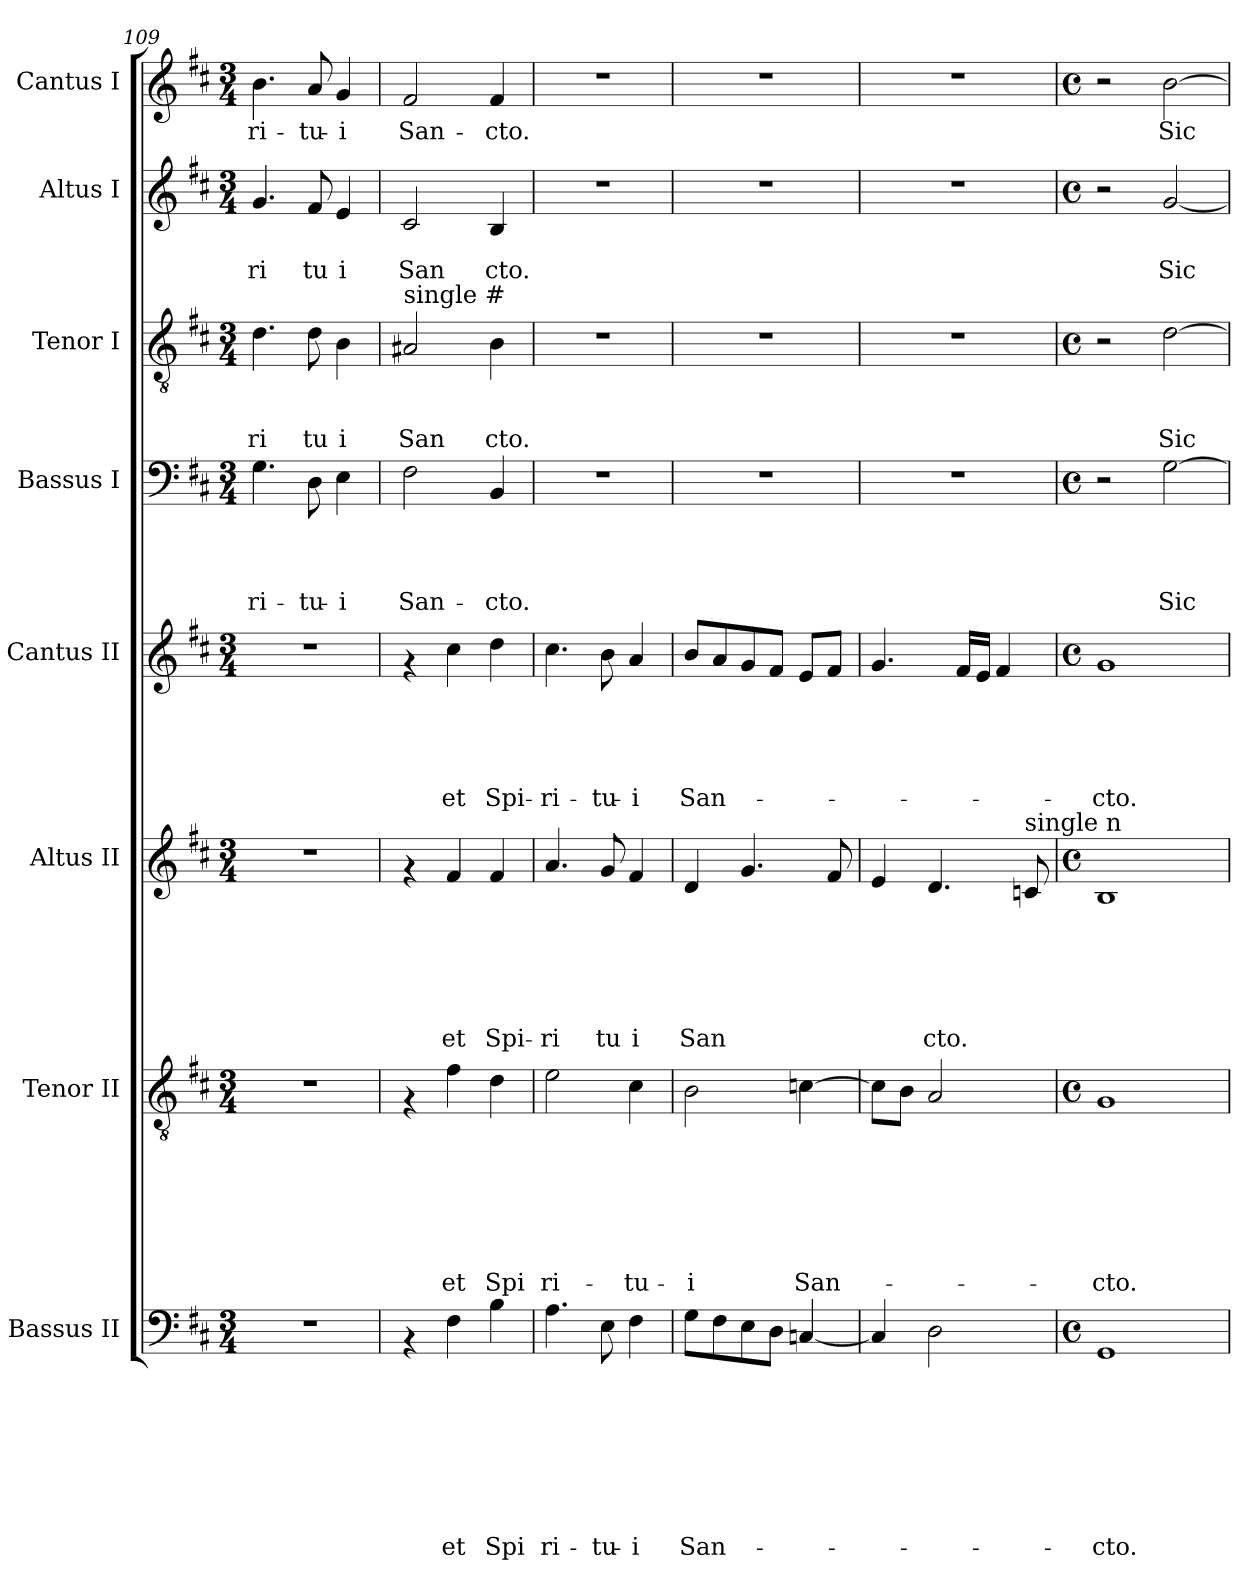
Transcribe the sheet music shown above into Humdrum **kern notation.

**kern	**text	**text	**text	**text	**text	**text	**text	**text	**kern	**text	**text	**text	**text	**text	**text	**text	**kern	**text	**text	**text	**text	**text	**text	**kern	**text	**text	**text	**text	**text	**kern	**text	**text	**text	**text	**kern	**text	**text	**text	**kern	**text	**text	**kern	**text
*part8	*part8	*part8	*part8	*part8	*part8	*part8	*part8	*part8	*part7	*part7	*part7	*part7	*part7	*part7	*part7	*part7	*part6	*part6	*part6	*part6	*part6	*part6	*part6	*part5	*part5	*part5	*part5	*part5	*part5	*part4	*part4	*part4	*part4	*part4	*part3	*part3	*part3	*part3	*part2	*part2	*part2	*part1	*part1
*staff8	*staff8	*staff8	*staff8	*staff8	*staff8	*staff8	*staff8	*staff8	*staff7	*staff7	*staff7	*staff7	*staff7	*staff7	*staff7	*staff7	*staff6	*staff6	*staff6	*staff6	*staff6	*staff6	*staff6	*staff5	*staff5	*staff5	*staff5	*staff5	*staff5	*staff4	*staff4	*staff4	*staff4	*staff4	*staff3	*staff3	*staff3	*staff3	*staff2	*staff2	*staff2	*staff1	*staff1
*I"Bassus II	*	*	*	*	*	*	*	*	*I"Tenor II	*	*	*	*	*	*	*	*I"Altus II	*	*	*	*	*	*	*I"Cantus II	*	*	*	*	*	*I"Bassus I	*	*	*	*	*I"Tenor I	*	*	*	*I"Altus I	*	*	*I"Cantus I	*
*clefF4	*	*	*	*	*	*	*	*	*clefGv2	*	*	*	*	*	*	*	*clefG2	*	*	*	*	*	*	*clefG2	*	*	*	*	*	*clefF4	*	*	*	*	*clefGv2	*	*	*	*clefG2	*	*	*clefG2	*
*k[f#c#]	*	*	*	*	*	*	*	*	*k[f#c#]	*	*	*	*	*	*	*	*k[f#c#]	*	*	*	*	*	*	*k[f#c#]	*	*	*	*	*	*k[f#c#]	*	*	*	*	*k[f#c#]	*	*	*	*k[f#c#]	*	*	*k[f#c#]	*
*D:	*	*	*	*	*	*	*	*	*D:	*	*	*	*	*	*	*	*D:	*	*	*	*	*	*	*D:	*	*	*	*	*	*D:	*	*	*	*	*D:	*	*	*	*D:	*	*	*D:	*
*M3/4	*	*	*	*	*	*	*	*	*M3/4	*	*	*	*	*	*	*	*M3/4	*	*	*	*	*	*	*M3/4	*	*	*	*	*	*M3/4	*	*	*	*	*M3/4	*	*	*	*M3/4	*	*	*M3/4	*
=109	=109	=109	=109	=109	=109	=109	=109	=109	=109	=109	=109	=109	=109	=109	=109	=109	=109	=109	=109	=109	=109	=109	=109	=109	=109	=109	=109	=109	=109	=109	=109	=109	=109	=109	=109	=109	=109	=109	=109	=109	=109	=109	=109
!	!	!	!	!	!	!	!	!	!	!	!	!	!	!	!	!	!	!	!	!	!	!	!	!	!	!	!	!	!	!	!	!	!	!LO:LY:b	!	!	!	!LO:LY:b	!	!	!LO:LY:b	!	!LO:LY:b
2.r	.	.	.	.	.	.	.	.	2.r	.	.	.	.	.	.	.	2.r	.	.	.	.	.	.	2.r	.	.	.	.	.	4.G\	.	.	.	-ri-	4.d\	.	.	ri	4.g/	.	ri	4.b\	-ri-
!	!	!	!	!	!	!	!	!	!	!	!	!	!	!	!	!	!	!	!	!	!	!	!	!	!	!	!	!	!	!	!	!	!	!LO:LY:b	!	!	!	!LO:LY:b	!	!	!LO:LY:b	!	!LO:LY:b
.	.	.	.	.	.	.	.	.	.	.	.	.	.	.	.	.	.	.	.	.	.	.	.	.	.	.	.	.	.	8D\	.	.	.	-tu-	8d\	.	.	tu	8f#/	.	tu	8a/	-tu-
!	!	!	!	!	!	!	!	!	!	!	!	!	!	!	!	!	!	!	!	!	!	!	!	!	!	!	!	!	!	!	!	!	!	!LO:LY:b	!	!	!	!LO:LY:b	!	!	!LO:LY:b	!	!LO:LY:b
.	.	.	.	.	.	.	.	.	.	.	.	.	.	.	.	.	.	.	.	.	.	.	.	.	.	.	.	.	.	4E\	.	.	.	-i	4B\	.	.	i	4e/	.	i	4g/	-i
=110	=110	=110	=110	=110	=110	=110	=110	=110	=110	=110	=110	=110	=110	=110	=110	=110	=110	=110	=110	=110	=110	=110	=110	=110	=110	=110	=110	=110	=110	=110	=110	=110	=110	=110	=110	=110	=110	=110	=110	=110	=110	=110	=110
!	!	!	!	!	!	!	!	!	!	!	!	!	!	!	!	!	!	!	!	!	!	!	!	!	!	!	!	!	!	!	!	!	!	!	!LO:TX:a:t=single #	!	!	!	!	!	!	!	!
!	!	!	!	!	!	!	!	!	!	!	!	!	!	!	!	!	!	!	!	!	!	!	!	!	!	!	!	!	!	!	!	!	!	!LO:LY:b	!	!	!	!LO:LY:b	!	!	!LO:LY:b	!	!LO:LY:b
4rAA	.	.	.	.	.	.	.	.	4rF	.	.	.	.	.	.	.	4rf	.	.	.	.	.	.	4rf	.	.	.	.	.	2F#\	.	.	.	San-	2A#/	.	.	San	2c#/	.	San	2f#/	San-
!	!	!	!	!	!	!	!	!LO:LY:b	!	!	!	!	!	!	!	!LO:LY:b	!	!	!	!	!	!	!LO:LY:b	!	!	!	!	!	!LO:LY:b	!	!	!	!	!	!	!	!	!	!	!	!	!	!
4F#\	.	.	.	.	.	.	.	et	4f#\	.	.	.	.	.	.	et	4f#/	.	.	.	.	.	et	4cc#\	.	.	.	.	et	.	.	.	.	.	.	.	.	.	.	.	.	.	.
!	!	!	!	!	!	!	!	!LO:LY:b	!	!	!	!	!	!	!	!LO:LY:b	!	!	!	!	!	!	!LO:LY:b	!	!	!	!	!	!LO:LY:b	!	!	!	!	!LO:LY:b	!	!	!	!LO:LY:b	!	!	!LO:LY:b	!	!LO:LY:b
4B\	.	.	.	.	.	.	.	Spi	4d\	.	.	.	.	.	.	Spi	4f#/	.	.	.	.	.	Spi-	4dd\	.	.	.	.	Spi-	4BB/	.	.	.	-cto.	4B\	.	.	cto.	4B/	.	cto.	4f#/	-cto.
!!LO:PB:g=z
=111	=111	=111	=111	=111	=111	=111	=111	=111	=111	=111	=111	=111	=111	=111	=111	=111	=111	=111	=111	=111	=111	=111	=111	=111	=111	=111	=111	=111	=111	=111	=111	=111	=111	=111	=111	=111	=111	=111	=111	=111	=111	=111	=111
!	!	!	!	!	!	!	!	!LO:LY:b	!	!	!	!	!	!	!	!LO:LY:b	!	!	!	!	!	!	!LO:LY:b	!	!	!	!	!	!LO:LY:b	!	!	!	!	!	!	!	!	!	!	!	!	!	!
4.A\	.	.	.	.	.	.	.	ri-	2e\	.	.	.	.	.	.	ri-	4.a/	.	.	.	.	.	-ri	4.cc#\	.	.	.	.	-ri-	2.r	.	.	.	.	2.r	.	.	.	2.r	.	.	2.r	.
!	!	!	!	!	!	!	!	!LO:LY:b	!	!	!	!	!	!	!	!	!	!	!	!	!	!	!LO:LY:b	!	!	!	!	!	!LO:LY:b	!	!	!	!	!	!	!	!	!	!	!	!	!	!
8E\	.	.	.	.	.	.	.	-tu-	.	.	.	.	.	.	.	.	8g/	.	.	.	.	.	tu	8b\	.	.	.	.	-tu-	.	.	.	.	.	.	.	.	.	.	.	.	.	.
!	!	!	!	!	!	!	!	!LO:LY:b	!	!	!	!	!	!	!	!LO:LY:b	!	!	!	!	!	!	!LO:LY:b	!	!	!	!	!	!LO:LY:b	!	!	!	!	!	!	!	!	!	!	!	!	!	!
4F#\	.	.	.	.	.	.	.	-i	4c#\	.	.	.	.	.	.	-tu-	4f#/	.	.	.	.	.	i	4a/	.	.	.	.	-i	.	.	.	.	.	.	.	.	.	.	.	.	.	.
=112	=112	=112	=112	=112	=112	=112	=112	=112	=112	=112	=112	=112	=112	=112	=112	=112	=112	=112	=112	=112	=112	=112	=112	=112	=112	=112	=112	=112	=112	=112	=112	=112	=112	=112	=112	=112	=112	=112	=112	=112	=112	=112	=112
!	!	!	!	!	!	!	!	!LO:LY:b	!	!	!	!	!	!	!	!LO:LY:b	!	!	!	!	!	!	!LO:LY:b	!	!	!	!	!	!LO:LY:b	!	!	!	!	!	!	!	!	!	!	!	!	!	!
8G\L	.	.	.	.	.	.	.	San-	2B\	.	.	.	.	.	.	-i	4d/	.	.	.	.	.	San	8b/L	.	.	.	.	San-	2.r	.	.	.	.	2.r	.	.	.	2.r	.	.	2.r	.
8F#\	.	.	.	.	.	.	.	.	.	.	.	.	.	.	.	.	.	.	.	.	.	.	.	8a/	.	.	.	.	.	.	.	.	.	.	.	.	.	.	.	.	.	.	.
8E\	.	.	.	.	.	.	.	.	.	.	.	.	.	.	.	.	4.g/	.	.	.	.	.	.	8g/	.	.	.	.	.	.	.	.	.	.	.	.	.	.	.	.	.	.	.
8D\J	.	.	.	.	.	.	.	.	.	.	.	.	.	.	.	.	.	.	.	.	.	.	.	8f#/J	.	.	.	.	.	.	.	.	.	.	.	.	.	.	.	.	.	.	.
!	!	!	!	!	!	!	!	!	!	!	!	!	!	!	!	!LO:LY:b	!	!	!	!	!	!	!	!	!	!	!	!	!	!	!	!	!	!	!	!	!	!	!	!	!	!	!
[<4Cn/	.	.	.	.	.	.	.	.	[>4cn\	.	.	.	.	.	.	San-	.	.	.	.	.	.	.	8e/L	.	.	.	.	.	.	.	.	.	.	.	.	.	.	.	.	.	.	.
.	.	.	.	.	.	.	.	.	.	.	.	.	.	.	.	.	8f#/	.	.	.	.	.	.	8f#/J	.	.	.	.	.	.	.	.	.	.	.	.	.	.	.	.	.	.	.
=113	=113	=113	=113	=113	=113	=113	=113	=113	=113	=113	=113	=113	=113	=113	=113	=113	=113	=113	=113	=113	=113	=113	=113	=113	=113	=113	=113	=113	=113	=113	=113	=113	=113	=113	=113	=113	=113	=113	=113	=113	=113	=113	=113
4C/]	.	.	.	.	.	.	.	.	8c\L]	.	.	.	.	.	.	.	4e/	.	.	.	.	.	.	4.g/	.	.	.	.	.	2.r	.	.	.	.	2.r	.	.	.	2.r	.	.	2.r	.
.	.	.	.	.	.	.	.	.	8B\J	.	.	.	.	.	.	.	.	.	.	.	.	.	.	.	.	.	.	.	.	.	.	.	.	.	.	.	.	.	.	.	.	.	.
!	!	!	!	!	!	!	!	!	!	!	!	!	!	!	!	!	!	!	!	!	!	!	!LO:LY:b	!	!	!	!	!	!	!	!	!	!	!	!	!	!	!	!	!	!	!	!
2D\	.	.	.	.	.	.	.	.	2A/	.	.	.	.	.	.	.	4.d/	.	.	.	.	.	cto.	.	.	.	.	.	.	.	.	.	.	.	.	.	.	.	.	.	.	.	.
.	.	.	.	.	.	.	.	.	.	.	.	.	.	.	.	.	.	.	.	.	.	.	.	16f#/LL	.	.	.	.	.	.	.	.	.	.	.	.	.	.	.	.	.	.	.
.	.	.	.	.	.	.	.	.	.	.	.	.	.	.	.	.	.	.	.	.	.	.	.	16e/JJ	.	.	.	.	.	.	.	.	.	.	.	.	.	.	.	.	.	.	.
.	.	.	.	.	.	.	.	.	.	.	.	.	.	.	.	.	.	.	.	.	.	.	.	4f#/	.	.	.	.	.	.	.	.	.	.	.	.	.	.	.	.	.	.	.
!	!	!	!	!	!	!	!	!	!	!	!	!	!	!	!	!	!LO:TX:a:t=single n	!	!	!	!	!	!	!	!	!	!	!	!	!	!	!	!	!	!	!	!	!	!	!	!	!	!
.	.	.	.	.	.	.	.	.	.	.	.	.	.	.	.	.	8c/	.	.	.	.	.	.	.	.	.	.	.	.	.	.	.	.	.	.	.	.	.	.	.	.	.	.
=114	=114	=114	=114	=114	=114	=114	=114	=114	=114	=114	=114	=114	=114	=114	=114	=114	=114	=114	=114	=114	=114	=114	=114	=114	=114	=114	=114	=114	=114	=114	=114	=114	=114	=114	=114	=114	=114	=114	=114	=114	=114	=114	=114
*M4/4	*	*	*	*	*	*	*	*	*M4/4	*	*	*	*	*	*	*	*M4/4	*	*	*	*	*	*	*M4/4	*	*	*	*	*	*M4/4	*	*	*	*	*M4/4	*	*	*	*M4/4	*	*	*M4/4	*
*met(c)	*	*	*	*	*	*	*	*	*met(c)	*	*	*	*	*	*	*	*met(c)	*	*	*	*	*	*	*met(c)	*	*	*	*	*	*met(c)	*	*	*	*	*met(c)	*	*	*	*met(c)	*	*	*met(c)	*
!	!	!	!	!	!	!	!	!LO:LY:b	!	!	!	!	!	!	!	!LO:LY:b	!	!	!	!	!	!	!	!	!	!	!	!	!LO:LY:b	!	!	!	!	!	!	!	!	!	!	!	!	!	!
1GG	.	.	.	.	.	.	.	-cto.	1G	.	.	.	.	.	.	-cto.	1B	.	.	.	.	.	.	1g	.	.	.	.	-cto.	2r	.	.	.	.	2r	.	.	.	2r	.	.	2r	.
!	!	!	!	!	!	!	!	!	!	!	!	!	!	!	!	!	!	!	!	!	!	!	!	!	!	!	!	!	!	!	!	!	!	!LO:LY:b	!	!	!	!LO:LY:b	!	!	!LO:LY:b	!	!LO:LY:b
.	.	.	.	.	.	.	.	.	.	.	.	.	.	.	.	.	.	.	.	.	.	.	.	.	.	.	.	.	.	[>2G\	.	.	.	Sic	[>2d\	.	.	Sic-	[<2g/	.	Sic-	[>2b\	Sic
=	=	=	=	=	=	=	=	=	=	=	=	=	=	=	=	=	=	=	=	=	=	=	=	=	=	=	=	=	=	=	=	=	=	=	=	=	=	=	=	=	=	=	=
*-	*-	*-	*-	*-	*-	*-	*-	*-	*-	*-	*-	*-	*-	*-	*-	*-	*-	*-	*-	*-	*-	*-	*-	*-	*-	*-	*-	*-	*-	*-	*-	*-	*-	*-	*-	*-	*-	*-	*-	*-	*-	*-	*-
